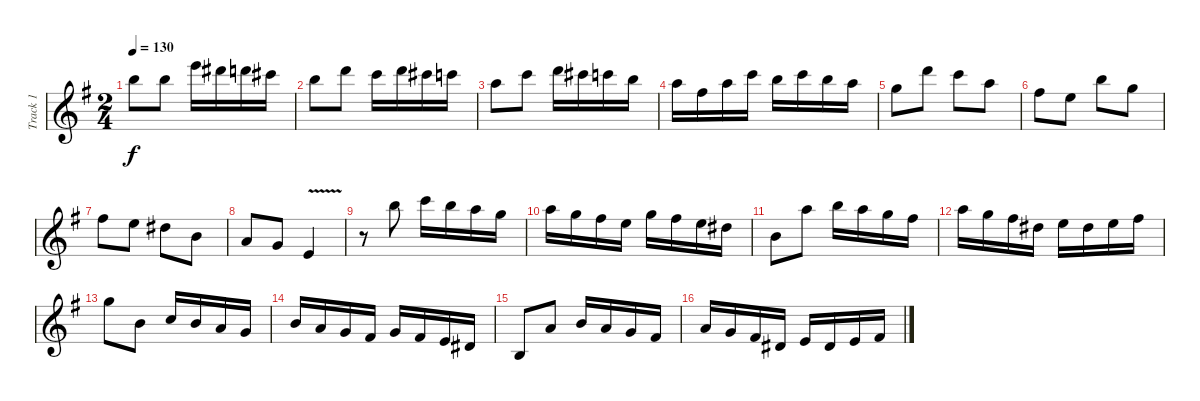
\track ("Track 1" "Track 1") {instrument overdrivenguitar}
\staff {score}
\tuning (E4 B3 G3 D3 A2 E2) {hide}
\ts (2 4)
\tempo 130
\clef g2
\ks eminor
7.1.8{dy f} 7.1.8 12.1.16 11.1.16 10.1.16 9.1.16 |
12.2.8 10.1.8 8.1.16 10.1.16 9.1.16 8.1.16 |
10.2.8 8.1.8 10.1.16 9.1.16 8.1.16 7.1.16 |
10.2.16 7.2.16 10.2.16 8.1.16 7.1.16 8.1.16 7.1.16 10.2.16 |
8.2.8 10.1.8 8.1.8 10.2.8 |
7.2.8 9.3.8 7.1.8 8.2.8 |
7.2.8 9.3.8 8.3.8 9.4.8 |
7.4.8 10.5.8 7.5{v}.4 |
r.8 7.1.8 8.1.16 7.1.16 10.2.16 8.2.16 |
10.2.16 8.2.16 7.2.16 9.3.16 8.2.16 7.2.16 9.3.16 8.3.16 |
9.4.8 10.2.8 7.1.16 10.2.16 8.2.16 7.2.16 |
10.2.16 8.2.16 7.2.16 8.3.16 9.3.16 8.3.16 9.3.16 7.2.16 |
8.2.8 4.3.8 5.3.16 4.3.16 7.4.16 5.4.16 |
4.3.16 7.4.16 5.4.16 4.4.16 5.4.16 4.4.16 7.5.16 6.5.16 |
7.6.8 7.4.8 4.3.16 7.4.16 5.4.16 4.4.16 |
7.4.16 5.4.16 4.4.16 6.5.16 7.5.16 6.5.16 7.5.16 4.4.16
